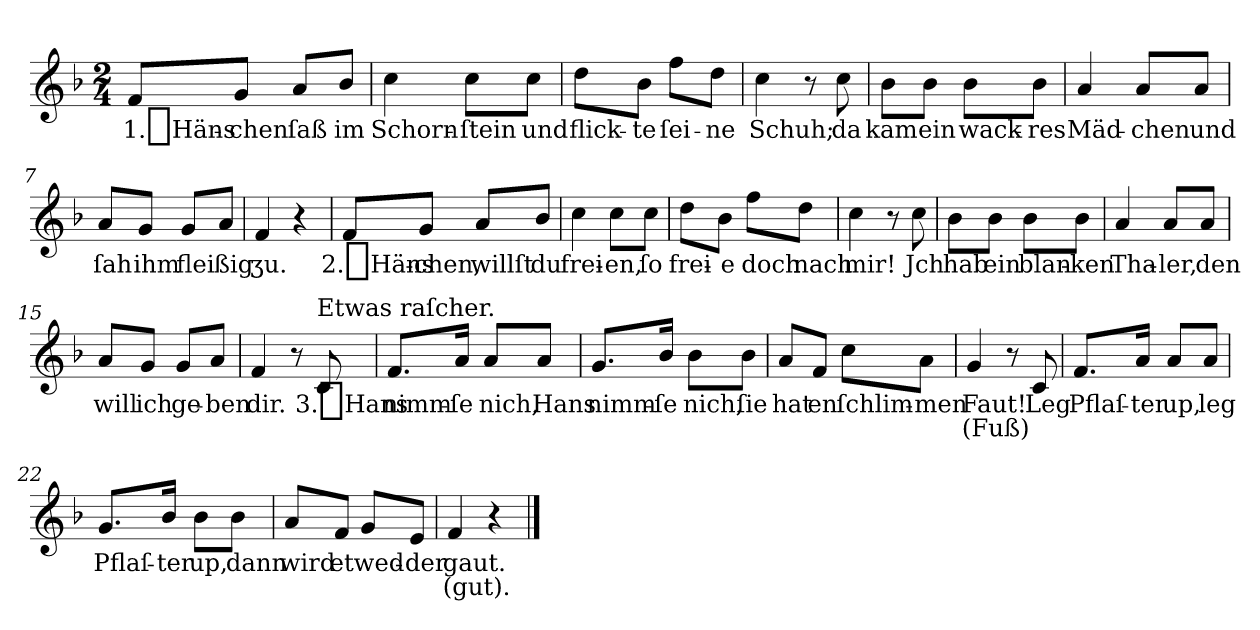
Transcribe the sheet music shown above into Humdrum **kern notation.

**kern	**text	**text
*part1	*part1	*part1
*staff1	*staff1	*staff1
*clefG2	*	*
*k[b-]	*	*
*F:	*	*
*M2/4	*	*
=1	=1	=1
8f/L	1._Häns-	.
8g/J	-chen	.
8a/L	ſaß	.
8b-/J	im	.
=2	=2	=2
4cc	Schorn-	.
8cc\L	-ſtein	.
8cc\J	und	.
=3	=3	=3
8dd\L	flick-	.
8b-\J	-te	.
8ff\L	ſei-	.
8dd\J	-ne	.
=4	=4	=4
4cc	Schuh;	.
8r	.	.
8cc	da	.
=5	=5	=5
8b-\L	kam	.
8b-\J	ein	.
8b-\L	wack-	.
8b-\J	-res	.
=6	=6	=6
4a	Mäd-	.
8a/L	-chen	.
8a/J	und	.
=7	=7	=7
8a/L	ſah	.
8g/J	ihm	.
8g/L	flei	.
8a/J	ßig	.
=8	=8	=8
4f	ʒu.	.
4r	.	.
=9	=9	=9
8f/L	2._Häns-	.
8g/J	-chen,	.
8a/L	willſt	.
8b-/J	du	.
=10	=10	=10
4cc	frei-	.
8cc\L	-en,	.
8cc\J	ſo	.
=11	=11	=11
8dd\L	frei-	.
8b-\J	-e	.
8ff\L	doch	.
8dd\J	nach	.
=12	=12	=12
4cc	mir!	.
8r	.	.
8cc	Jch	.
=13	=13	=13
8b-\L	hab	.
8b-\J	ein	.
8b-\L	blan-	.
8b-\J	-ken	.
=14	=14	=14
4a	Tha-	.
8a/L	-ler,	.
8a/J	den	.
=15	=15	=15
8a/L	will	.
8g/J	ich	.
8g/L	ge-	.
8a/J	-ben	.
=16	=16	=16
4f	dir.	.
8r	.	.
!LO:TX:a:t=Etwas raſcher.	!	!
8c	3._Hans	.
=17	=17	=17
8.f/L	nimm-	.
16a/Jk	-ſe	.
8a/L	nich,	.
8a/J	Hans	.
=18	=18	=18
8.g/L	nimm-	.
16b-/Jk	-ſe	.
8b-\L	nich,	.
8b-\J	ſie	.
=19	=19	=19
8a/L	hat	.
8f/J	en	.
8cc\L	ſchlim-	.
8a\J	-men	.
=20	=20	=20
4g	Faut!	(Fuß)
8r	.	.
8c	Leg	.
=21	=21	=21
8.f/L	Pflaſ-	.
16a/Jk	-ter	.
8a/L	up,	.
8a/J	leg	.
=22	=22	=22
8.g/L	Pflaſ-	.
16b-/Jk	-ter	.
8b-\L	up,	.
8b-\J	dann	.
=23	=23	=23
8a/L	wird	.
8f/J	et	.
8g/L	wed-	.
8e/J	-der	.
=24	=24	=24
4f	gaut.	(gut).
4r	.	.
==	==	==
*-	*-	*-
